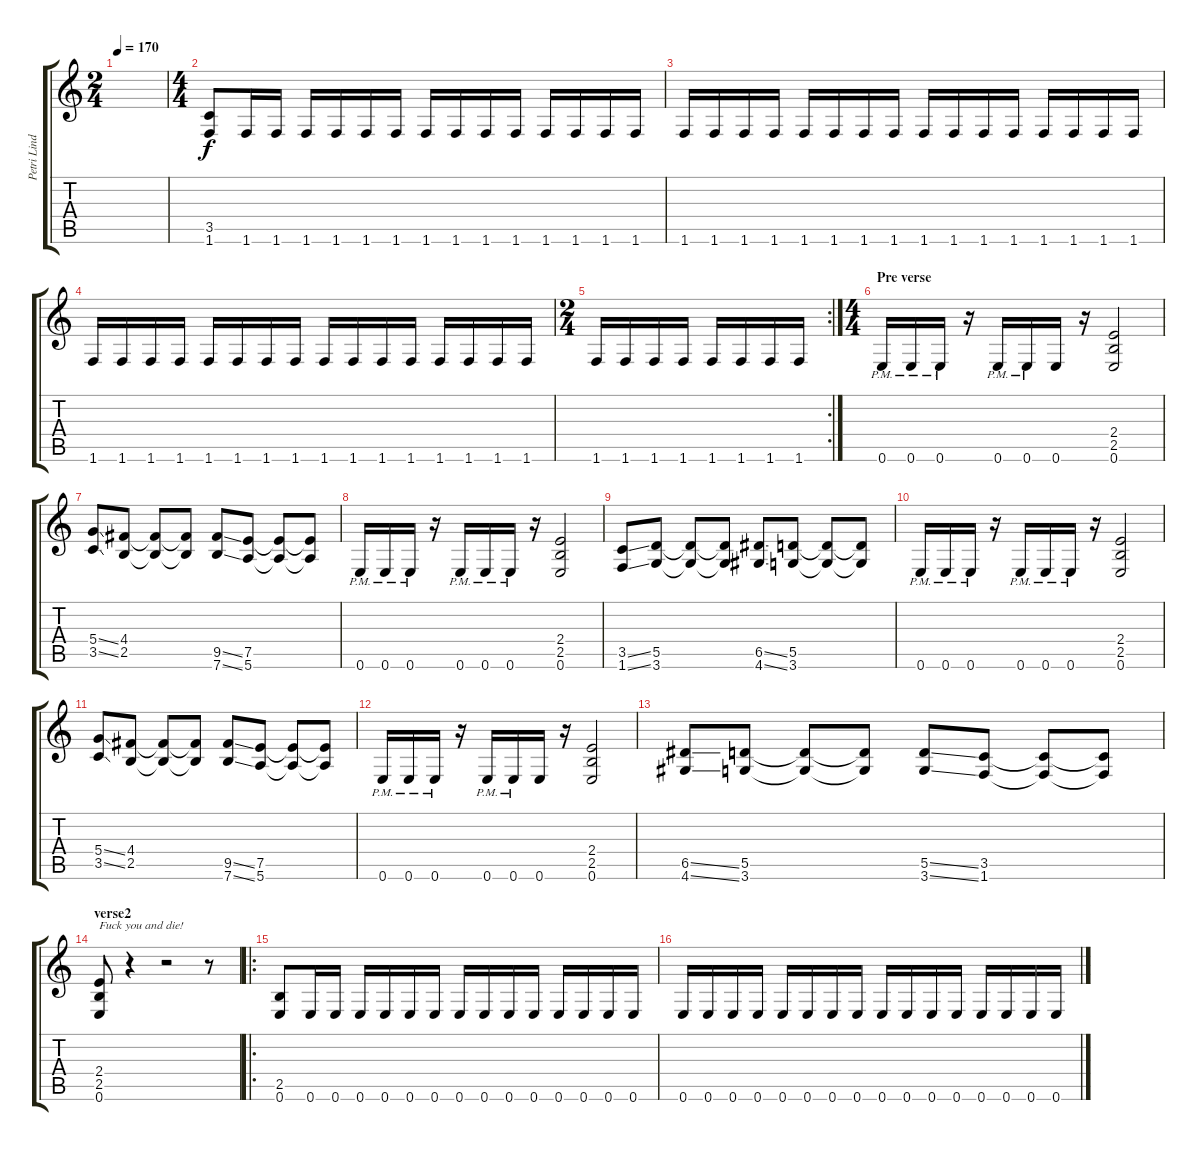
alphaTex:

\track ("Petri Lindroos" "Petri Lind") {instrument distortionguitar}
\staff {score tabs}
\tuning (E4 B3 G3 D3 A2 E2) {hide}
\ts (2 4)
\tempo 170
\clef g2
\ks c
|
\ts (4 4)
(3.5 1.6).8 1.6.16 1.6.16 1.6.16 1.6.16 1.6.16 1.6.16 1.6.16 1.6.16 1.6.16 1.6.16 1.6.16 1.6.16 1.6.16 1.6.16 |
1.6.16 1.6.16 1.6.16 1.6.16 1.6.16 1.6.16 1.6.16 1.6.16 1.6.16 1.6.16 1.6.16 1.6.16 1.6.16 1.6.16 1.6.16 1.6.16 |
1.6.16 1.6.16 1.6.16 1.6.16 1.6.16 1.6.16 1.6.16 1.6.16 1.6.16 1.6.16 1.6.16 1.6.16 1.6.16 1.6.16 1.6.16 1.6.16 |
\rc 2
\ts (2 4)
1.6.16 1.6.16 1.6.16 1.6.16 1.6.16 1.6.16 1.6.16 1.6.16 |
\ts (4 4)
\section ("" "Pre verse")
0.6{pm}.16 0.6{pm}.16 0.6{pm}.16 r.16 0.6{pm}.16 0.6{pm}.16 0.6.16 r.16 (2.4 2.5 0.6).2 |
(5.4{ss} 3.5{ss}).8 (4.4 2.5).8 (4.4{t} 2.5{t}).8 (4.4{t} 2.5{t}).8 (9.5{ss} 7.6{ss}).8 (7.5 5.6).8 (7.5{t} 5.6{t}).8 (7.5{t} 5.6{t}).8 |
0.6{pm}.16 0.6{pm}.16 0.6{pm}.16 r.16 0.6{pm}.16 0.6{pm}.16 0.6{pm}.16 r.16 (2.4 2.5 0.6).2 |
(3.5{ss} 1.6{ss}).8 (5.5 3.6).8 (5.5{t} 3.6{t}).8 (5.5{t} 3.6{t}).8 (6.5{ss} 4.6{ss}).8 (5.5 3.6).8 (5.5{t} 3.6{t}).8 (5.5{t} 3.6{t}).8 |
0.6{pm}.16 0.6{pm}.16 0.6{pm}.16 r.16 0.6{pm}.16 0.6{pm}.16 0.6{pm}.16 r.16 (2.4 2.5 0.6).2 |
(5.4{ss} 3.5{ss}).8 (4.4 2.5).8 (4.4{t} 2.5{t}).8 (4.4{t} 2.5{t}).8 (9.5{ss} 7.6{ss}).8 (7.5 5.6).8 (7.5{t} 5.6{t}).8 (7.5{t} 5.6{t}).8 |
0.6{pm}.16 0.6{pm}.16 0.6{pm}.16 r.16 0.6{pm}.16 0.6{pm}.16 0.6.16 r.16 (2.4 2.5 0.6).2 |
(6.5{ss} 4.6{ss}).8 (5.5 3.6).8 (5.5{t} 3.6{t}).8 (5.5{t} 3.6{t}).8 (5.5{ss} 3.6{ss}).8 (3.5 1.6).8 (3.5{t} 1.6{t}).8 (3.5{t} 1.6{t}).8 |
\section ("" "verse2")
(2.4 2.5 0.6).8{txt "Fuck you and die!"} r.4 r.2 r.8 |
\ro
(2.5 0.6).8 0.6.16 0.6.16 0.6.16 0.6.16 0.6.16 0.6.16 0.6.16 0.6.16 0.6.16 0.6.16 0.6.16 0.6.16 0.6.16 0.6.16 |
0.6.16 0.6.16 0.6.16 0.6.16 0.6.16 0.6.16 0.6.16 0.6.16 0.6.16 0.6.16 0.6.16 0.6.16 0.6.16 0.6.16 0.6.16 0.6.16
